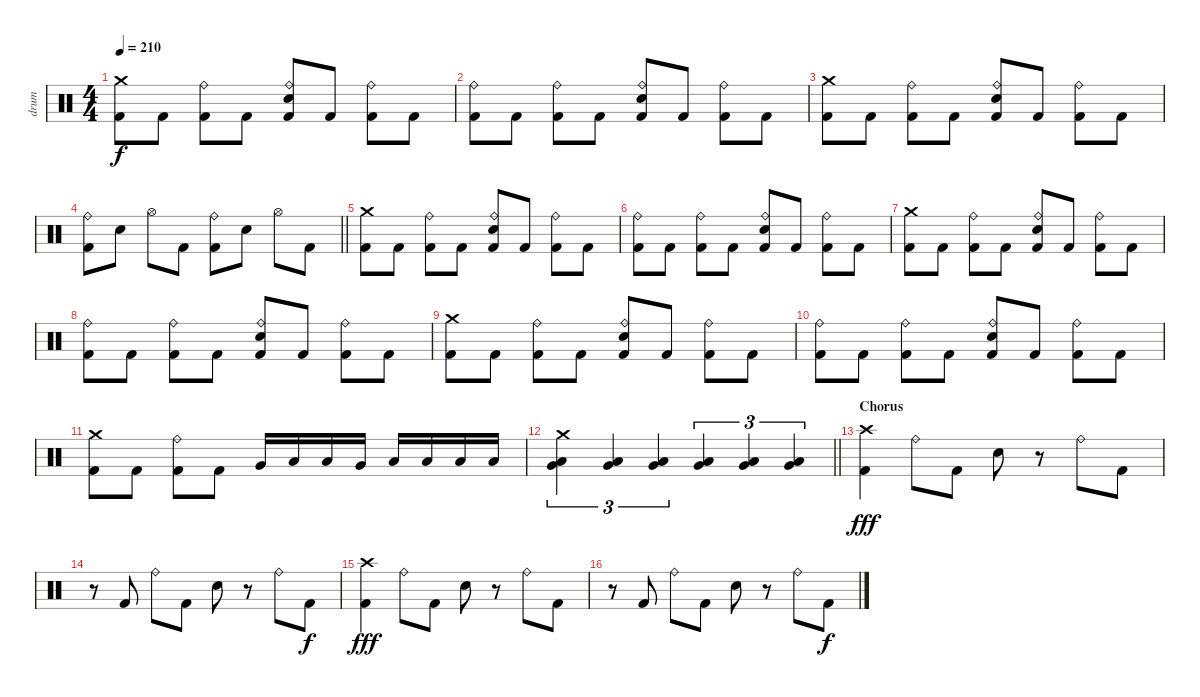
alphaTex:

\track ("drum" "drum") {solo instrument percussion}
\staff {score}
\articulation defaults
\ts (4 4)
\tempo 210
\clef neutral
\ks c
("Crash medium (hit)" "Kick (hit) 2").8{dy f} "Kick (hit) 2".8 ("Ride (bell)" "Kick (hit) 2").8 "Kick (hit) 2".8 ("Ride (bell)" "Electric Snare (hit)" "Kick (hit) 2").8 "Kick (hit) 2".8 ("Ride (bell)" "Kick (hit) 2").8 "Kick (hit) 2".8 |
("Ride (bell)" "Kick (hit) 2").8 "Kick (hit) 2".8 ("Ride (bell)" "Kick (hit) 2").8 "Kick (hit) 2".8 ("Ride (bell)" "Electric Snare (hit)" "Kick (hit) 2").8 "Kick (hit) 2".8 ("Ride (bell)" "Kick (hit) 2").8 "Kick (hit) 2".8 |
("Crash medium (hit)" "Kick (hit) 2").8 "Kick (hit) 2".8 ("Ride (bell)" "Kick (hit) 2").8 "Kick (hit) 2".8 ("Ride (bell)" "Electric Snare (hit)" "Kick (hit) 2").8 "Kick (hit) 2".8 ("Ride (bell)" "Kick (hit) 2").8 "Kick (hit) 2".8 |
\barLineRight lightlight
("Ride (bell)" "Kick (hit) 2").8 "Electric Snare (hit)".8 "Hi-Hat (open)".8 "Kick (hit) 2".8 ("Ride (bell)" "Kick (hit) 2").8 "Electric Snare (hit)".8 "Hi-Hat (open)".8 "Kick (hit) 2".8 |
("Crash medium (hit)" "Kick (hit) 2").8 "Kick (hit) 2".8 ("Ride (bell)" "Kick (hit) 2").8 "Kick (hit) 2".8 ("Ride (bell)" "Electric Snare (hit)" "Kick (hit) 2").8 "Kick (hit) 2".8 ("Ride (bell)" "Kick (hit) 2").8 "Kick (hit) 2".8 |
("Ride (bell)" "Kick (hit) 2").8 "Kick (hit) 2".8 ("Ride (bell)" "Kick (hit) 2").8 "Kick (hit) 2".8 ("Ride (bell)" "Electric Snare (hit)" "Kick (hit) 2").8 "Kick (hit) 2".8 ("Ride (bell)" "Kick (hit) 2").8 "Kick (hit) 2".8 |
("Crash medium (hit)" "Kick (hit) 2").8 "Kick (hit) 2".8 ("Ride (bell)" "Kick (hit) 2").8 "Kick (hit) 2".8 ("Ride (bell)" "Electric Snare (hit)" "Kick (hit) 2").8 "Kick (hit) 2".8 ("Ride (bell)" "Kick (hit) 2").8 "Kick (hit) 2".8 |
("Ride (bell)" "Kick (hit) 2").8 "Kick (hit) 2".8 ("Ride (bell)" "Kick (hit) 2").8 "Kick (hit) 2".8 ("Ride (bell)" "Electric Snare (hit)" "Kick (hit) 2").8 "Kick (hit) 2".8 ("Ride (bell)" "Kick (hit) 2").8 "Kick (hit) 2".8 |
("Crash medium (hit)" "Kick (hit) 2").8 "Kick (hit) 2".8 ("Ride (bell)" "Kick (hit) 2").8 "Kick (hit) 2".8 ("Ride (bell)" "Electric Snare (hit)" "Kick (hit) 2").8 "Kick (hit) 2".8 ("Ride (bell)" "Kick (hit) 2").8 "Kick (hit) 2".8 |
("Ride (bell)" "Kick (hit) 2").8 "Kick (hit) 2".8 ("Ride (bell)" "Kick (hit) 2").8 "Kick (hit) 2".8 ("Ride (bell)" "Electric Snare (hit)" "Kick (hit) 2").8 "Kick (hit) 2".8 ("Ride (bell)" "Kick (hit) 2").8 "Kick (hit) 2".8 |
("Crash medium (hit)" "Kick (hit) 2").8 "Kick (hit) 2".8 ("Ride (bell)" "Kick (hit) 2").8 "Kick (hit) 2".8 "Very Low Tom (hit)".16 "Low Tom (hit)".16 "Low Tom (hit)".16 "Very Low Tom (hit)".16 "Low Floor Tom (hit)".16 "Low Floor Tom (hit)".16 "Low Floor Tom (hit)".16 "Low Floor Tom (hit)".16 |
\barLineRight lightlight
("Crash medium (hit)" "Low Floor Tom (hit)" "Very Low Tom (hit)").4{tu (3 2)} ("Low Floor Tom (hit)" "Very Low Tom (hit)").4{tu (3 2)} ("Low Floor Tom (hit)" "Very Low Tom (hit)").4{tu (3 2)} ("Low Floor Tom (hit)" "Very Low Tom (hit)").4{tu (3 2)} ("Low Floor Tom (hit)" "Very Low Tom (hit)").4{tu (3 2)} ("Low Floor Tom (hit)" "Very Low Tom (hit)").4{tu (3 2)} |
\section ("" "Chorus")
("Crash high (hit)" "Kick (hit) 2").4{dy fff} "Ride (bell)".8 "Kick (hit) 2".8 "Electric Snare (hit)".8 r.8 "Ride (bell)".8 "Kick (hit) 2".8 |
r.8 "Kick (hit) 2".8 "Ride (bell)".8 "Kick (hit) 2".8 "Electric Snare (hit)".8 r.8 "Ride (bell)".8 "Kick (hit) 2".8{dy f} |
("Crash high (hit)" "Kick (hit) 2").4{dy fff} "Ride (bell)".8 "Kick (hit) 2".8 "Electric Snare (hit)".8 r.8 "Ride (bell)".8 "Kick (hit) 2".8 |
r.8 "Kick (hit) 2".8 "Ride (bell)".8 "Kick (hit) 2".8 "Electric Snare (hit)".8 r.8 "Ride (bell)".8 "Kick (hit) 2".8{dy f}
